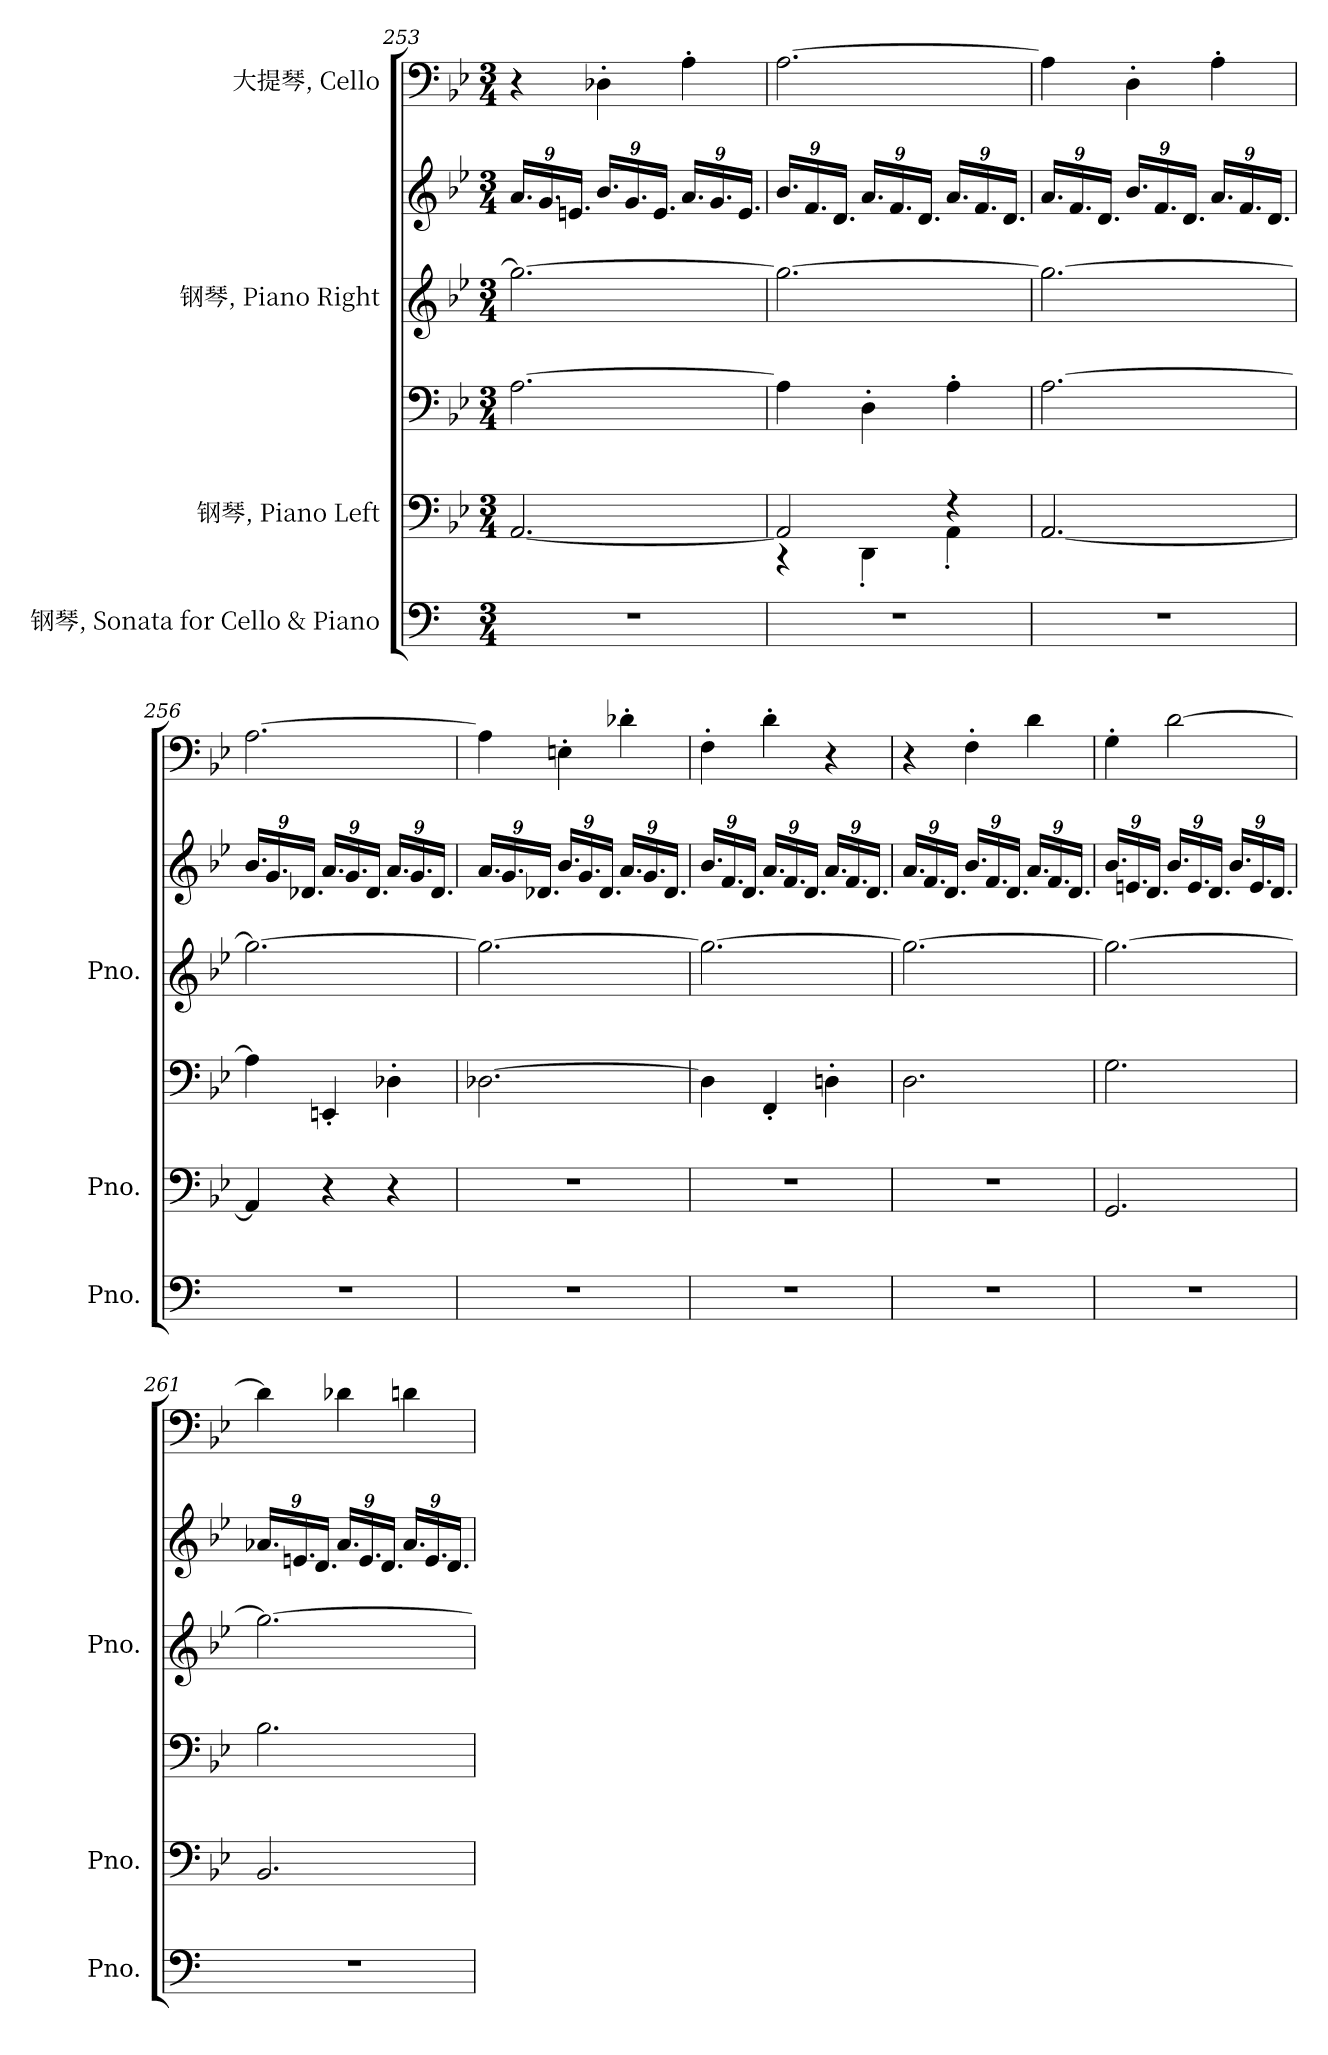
**kern	**kern	**kern	**kern	**kern	**kern
*part4	*part3	*part3	*part2	*part2	*part1
*staff6	*staff5	*staff4	*staff3	*staff2	*staff1
*I"钢琴, Sonata for Cello &amp; Piano	*I"钢琴, Piano Left	*	*I"钢琴, Piano Right	*	*I"大提琴, Cello
*I'Pno.	*I'Pno.	*	*I'Pno.	*	*
!!LO:LB:g=z
*clefF4	*clefF4	*clefF4	*clefG2	*clefG2	*clefF4
*k[]	*k[b-e-]	*k[b-e-]	*k[b-e-]	*k[b-e-]	*k[b-e-]
*M3/4	*M3/4	*M3/4	*M3/4	*M3/4	*M3/4
*	*	*	*	*Xbrackettup	*
=253	=253	=253	=253	=253	=253
2.r	[2.AA/	[2.A\	2.gg\_	18.a/LL	4r
.	.	.	.	18.g/	.
.	.	.	.	18.en/JJ	.
.	.	.	.	18.b-/LL	4D-X'\
.	.	.	.	18.g/	.
.	.	.	.	18.e/JJ	.
.	.	.	.	18.a/LL	4A'\
.	.	.	.	18.g/	.
.	.	.	.	18.e/JJ	.
=254	=254	=254	=254	=254	=254
*	*^	*	*	*	*
2.r	2AA/]	4r	4A\]	2.gg\_	18.b-/LL	[2.A\
.	.	.	.	.	18.f/	.
.	.	.	.	.	18.d/JJ	.
.	.	4DD'\	4D'\	.	18.a/LL	.
.	.	.	.	.	18.f/	.
.	.	.	.	.	18.d/JJ	.
.	4r	4AA'\	4A'\	.	18.a/LL	.
.	.	.	.	.	18.f/	.
.	.	.	.	.	18.d/JJ	.
*	*v	*v	*	*	*	*
=255	=255	=255	=255	=255	=255
2.r	[2.AA/	[2.A\	2.gg\_	18.a/LL	4A\]
.	.	.	.	18.f/	.
.	.	.	.	18.d/JJ	.
.	.	.	.	18.b-/LL	4D'\
.	.	.	.	18.f/	.
.	.	.	.	18.d/JJ	.
.	.	.	.	18.a/LL	4A'\
.	.	.	.	18.f/	.
.	.	.	.	18.d/JJ	.
!!LO:PB:g=z
=256	=256	=256	=256	=256	=256
2.r	4AA/]	4A\]	2.gg\_	18.b-/LL	[2.A\
.	.	.	.	18.g/	.
.	.	.	.	18.d-X/JJ	.
.	4r	4EEn'/	.	18.a/LL	.
.	.	.	.	18.g/	.
.	.	.	.	18.d-/JJ	.
.	4r	4D-X'\	.	18.a/LL	.
.	.	.	.	18.g/	.
.	.	.	.	18.d-/JJ	.
=257	=257	=257	=257	=257	=257
2.r	2.r	[2.D-X\	2.gg\_	18.a/LL	4A\]
.	.	.	.	18.g/	.
.	.	.	.	18.d-X/JJ	.
.	.	.	.	18.b-/LL	4En'\
.	.	.	.	18.g/	.
.	.	.	.	18.d-/JJ	.
.	.	.	.	18.a/LL	4d-X'\
.	.	.	.	18.g/	.
.	.	.	.	18.d-/JJ	.
=258	=258	=258	=258	=258	=258
2.r	2.r	4D-\]	2.gg\_	18.b-/LL	4F'\
.	.	.	.	18.f/	.
.	.	.	.	18.d/JJ	.
.	.	4FF'/	.	18.a/LL	4d'\
.	.	.	.	18.f/	.
.	.	.	.	18.d/JJ	.
.	.	4Dn'\	.	18.a/LL	4r
.	.	.	.	18.f/	.
.	.	.	.	18.d/JJ	.
!!LO:LB:g=z
=259	=259	=259	=259	=259	=259
2.r	2.r	2.D\	2.gg\_	18.a/LL	4r
.	.	.	.	18.f/	.
.	.	.	.	18.d/JJ	.
.	.	.	.	18.b-/LL	4F'\
.	.	.	.	18.f/	.
.	.	.	.	18.d/JJ	.
.	.	.	.	18.a/LL	4d\
.	.	.	.	18.f/	.
.	.	.	.	18.d/JJ	.
=260	=260	=260	=260	=260	=260
2.r	2.GG/	2.G\	2.gg\_	18.b-/LL	4G'\
.	.	.	.	18.en/	.
.	.	.	.	18.d/JJ	.
.	.	.	.	18.b-/LL	[2d\
.	.	.	.	18.e/	.
.	.	.	.	18.d/JJ	.
.	.	.	.	18.b-/LL	.
.	.	.	.	18.e/	.
.	.	.	.	18.d/JJ	.
=261	=261	=261	=261	=261	=261
2.r	2.BB-/	2.B-\	2.gg\_	18.a-X/LL	4d\]
.	.	.	.	18.en/	.
.	.	.	.	18.d/JJ	.
.	.	.	.	18.a-/LL	4d-X\
.	.	.	.	18.e/	.
.	.	.	.	18.d/JJ	.
.	.	.	.	18.a-/LL	4dn\
.	.	.	.	18.e/	.
.	.	.	.	18.d/JJ	.
=	=	=	=	=	=
*-	*-	*-	*-	*-	*-
